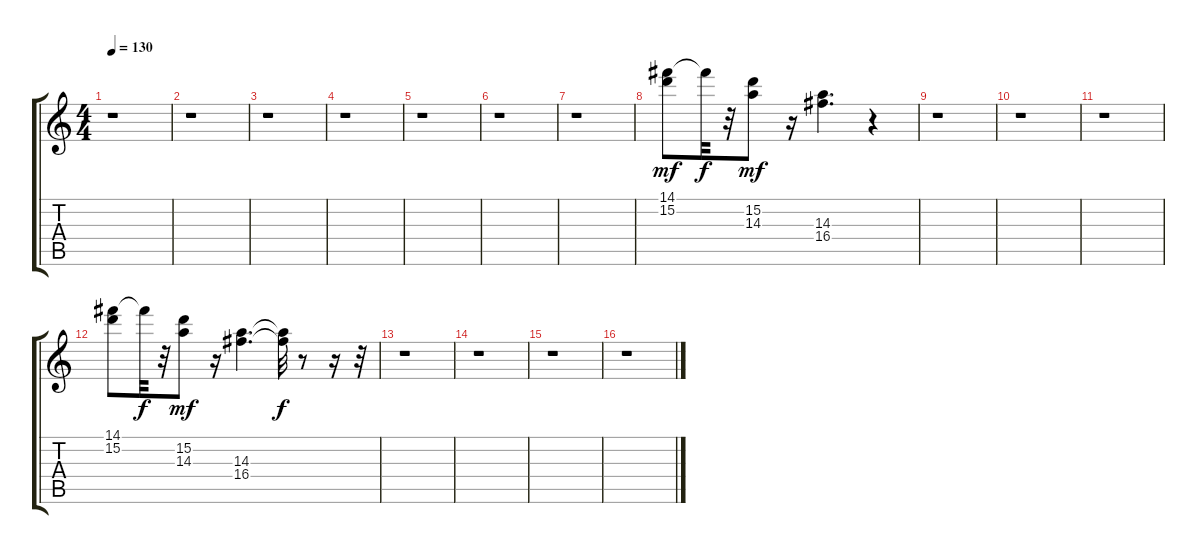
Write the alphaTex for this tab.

\track "" {instrument overdrivenguitar}
\staff {score tabs}
\tuning (E4 B3 G3 D3 A2 E2) {hide}
\ts (4 4)
\tempo 130
\clef g2
\ks c
r.1{dy f} |
r.1 |
r.1 |
r.1 |
r.1 |
r.1 |
r.1 |
(14.1 15.2).8{dy mf} 14.1{t}.32{dy f} r.32 (15.2 14.3).8{dy mf} r.16 (14.3 16.4).4{d} r.4 |
r.1 |
r.1 |
r.1 |
(14.1 15.2).8 14.1{t}.32{dy f} r.32 (15.2 14.3).8{dy mf} r.16 (14.3 16.4).4{d} (14.3{t} 16.4{t}).32{dy f} r.8 r.16 r.32 |
r.1 |
r.1 |
r.1 |
r.1
